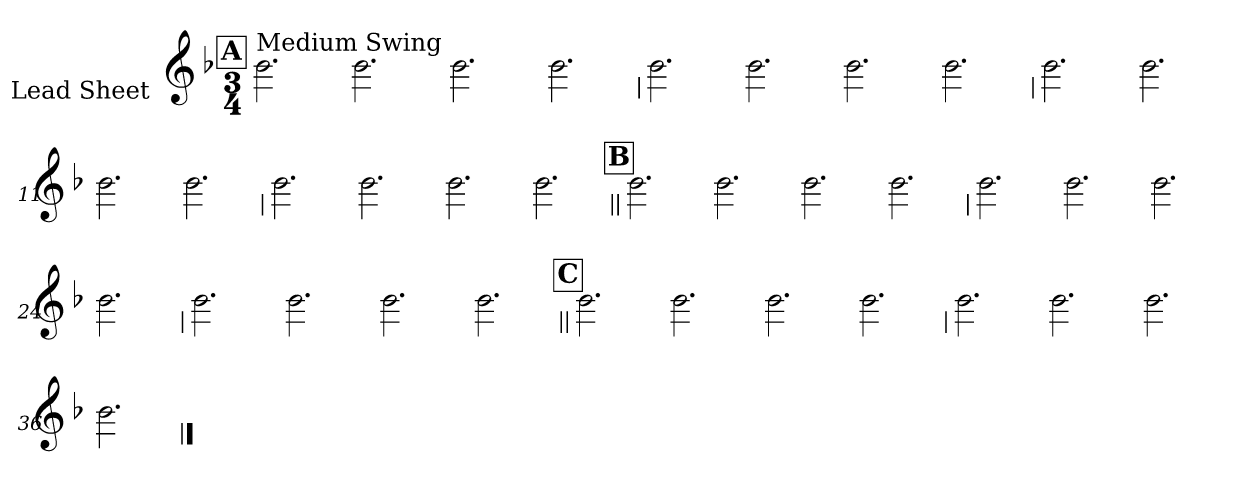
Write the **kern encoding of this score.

**kern
*part1
*staff1
*I"Lead Sheet
*stria0
*clefG2
*k[b-]
*F:
*M3/4
!!LO:REH:place=s1:a:t=A
=1||
!LO:TX:a:t=Medium Swing
2.b-
=2-
2.b-
=3-
2.b-
=4-
2.b-
!!LO:LB:g=z
=5
2.b-
=6-
2.b-
=7-
2.b-
=8-
2.b-
!!LO:LB:g=z
=9
2.b-
=10-
2.b-
=11-
2.b-
=12-
2.b-
!!LO:LB:g=z
=13
2.b-
=14-
2.b-
=15-
2.b-
=16-
2.b-
!!LO:LB:g=z
!!LO:REH:place=s1:a:t=B
=17||
2.b-
=18-
2.b-
=19-
2.b-
=20-
2.b-
!!LO:LB:g=z
=21
2.b-
=22-
2.b-
=23-
2.b-
=24-
2.b-
!!LO:LB:g=z
=25
2.b-
=26-
2.b-
=27-
2.b-
=28-
2.b-
!!LO:LB:g=z
!!LO:REH:place=s1:a:t=C
=29||
2.b-
=30-
2.b-
=31-
2.b-
=32-
2.b-
!!LO:LB:g=z
=33
2.b-
=34-
2.b-
=35-
2.b-
=36-
2.b-
==
*-
